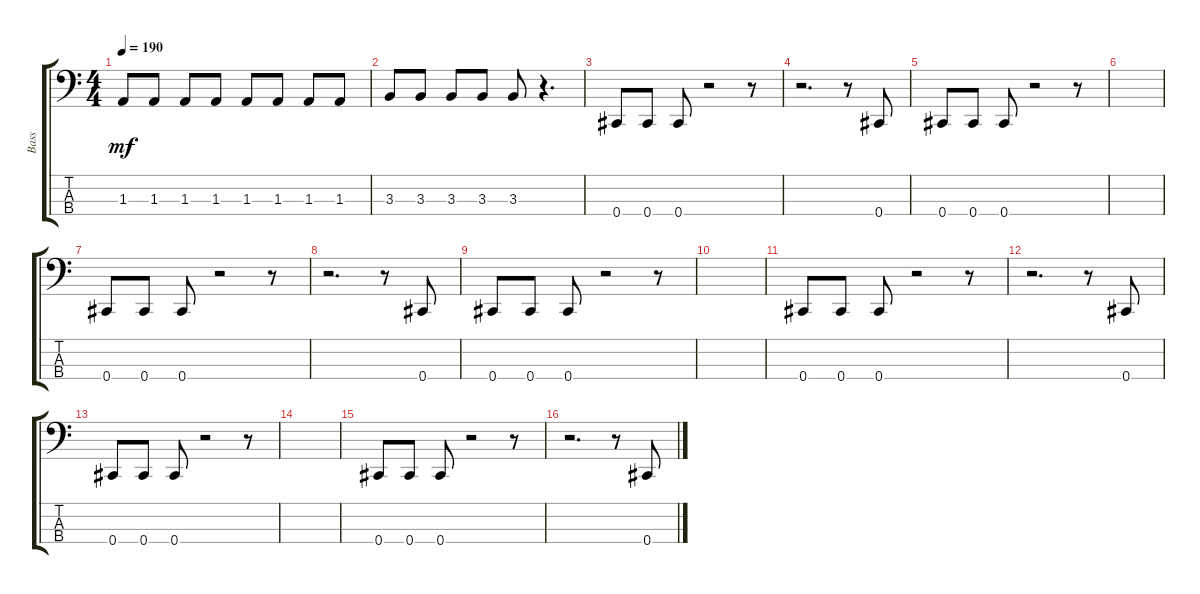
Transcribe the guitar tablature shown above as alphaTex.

\track ("Bass" "Bass") {instrument electricbassfinger}
\staff {score tabs}
\tuning (Gb2 Db2 Ab1 Db1) {hide}
\ts (4 4)
\tempo 190
\clef f4
\ks c
1.3.8{dy mf} 1.3.8 1.3.8 1.3.8 1.3.8 1.3.8 1.3.8 1.3.8 |
3.3.8 3.3.8 3.3.8 3.3.8 3.3.8 r.4{d} |
0.4.8 0.4.8 0.4.8 r.2 r.8 |
r.2{d} r.8 0.4.8 |
0.4.8 0.4.8 0.4.8 r.2 r.8 |
|
0.4.8 0.4.8 0.4.8 r.2 r.8 |
r.2{d} r.8 0.4.8 |
0.4.8 0.4.8 0.4.8 r.2 r.8 |
|
0.4.8 0.4.8 0.4.8 r.2 r.8 |
r.2{d} r.8 0.4.8 |
0.4.8 0.4.8 0.4.8 r.2 r.8 |
|
0.4.8 0.4.8 0.4.8 r.2 r.8 |
r.2{d} r.8 0.4.8
